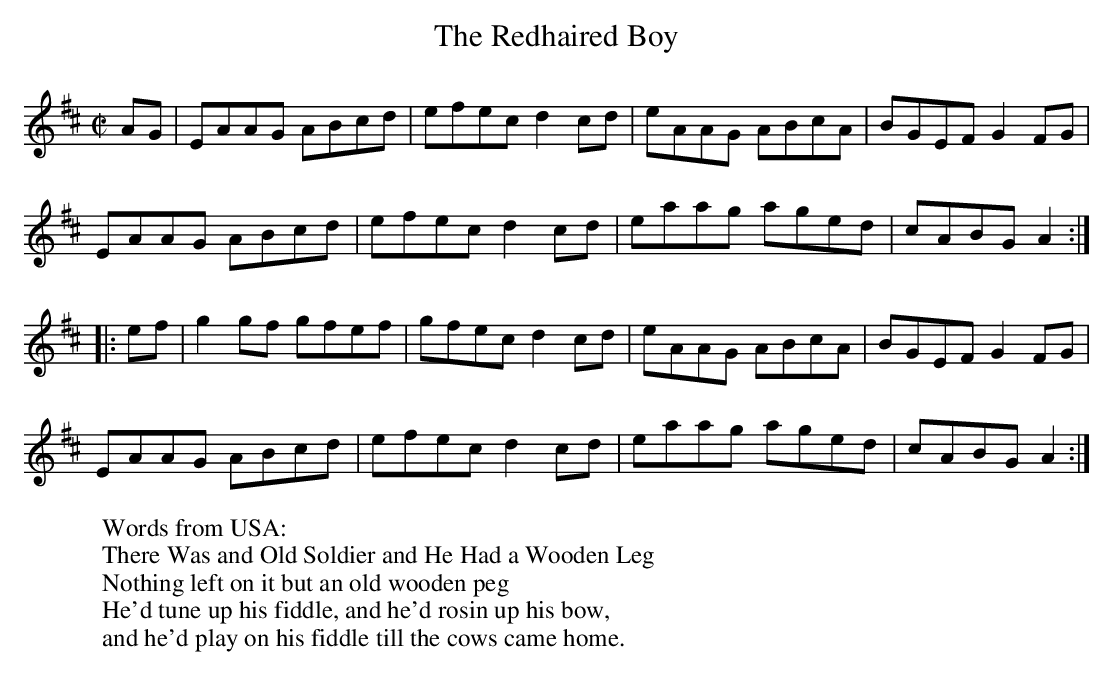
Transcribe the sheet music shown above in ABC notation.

X:1
T:Redhaired Boy, The
M:C|
K:Amix
AG|EAAG ABcd|efec d2cd|eAAG ABcA|BGEF G2FG|
EAAG ABcd|efec d2cd|eaag aged|cABG A2:|
|:ef|g2gf gfef|gfec d2cd|eAAG ABcA|BGEF G2FG|
EAAG ABcd|efec d2cd|eaag aged|cABG A2:|
W:Words from USA:
W:There Was and Old Soldier and He Had a Wooden Leg
W:Nothing left on it but an old wooden peg
W:He'd tune up his fiddle, and he'd rosin up his bow,
W:and he'd play on his fiddle till the cows came home.
W:
